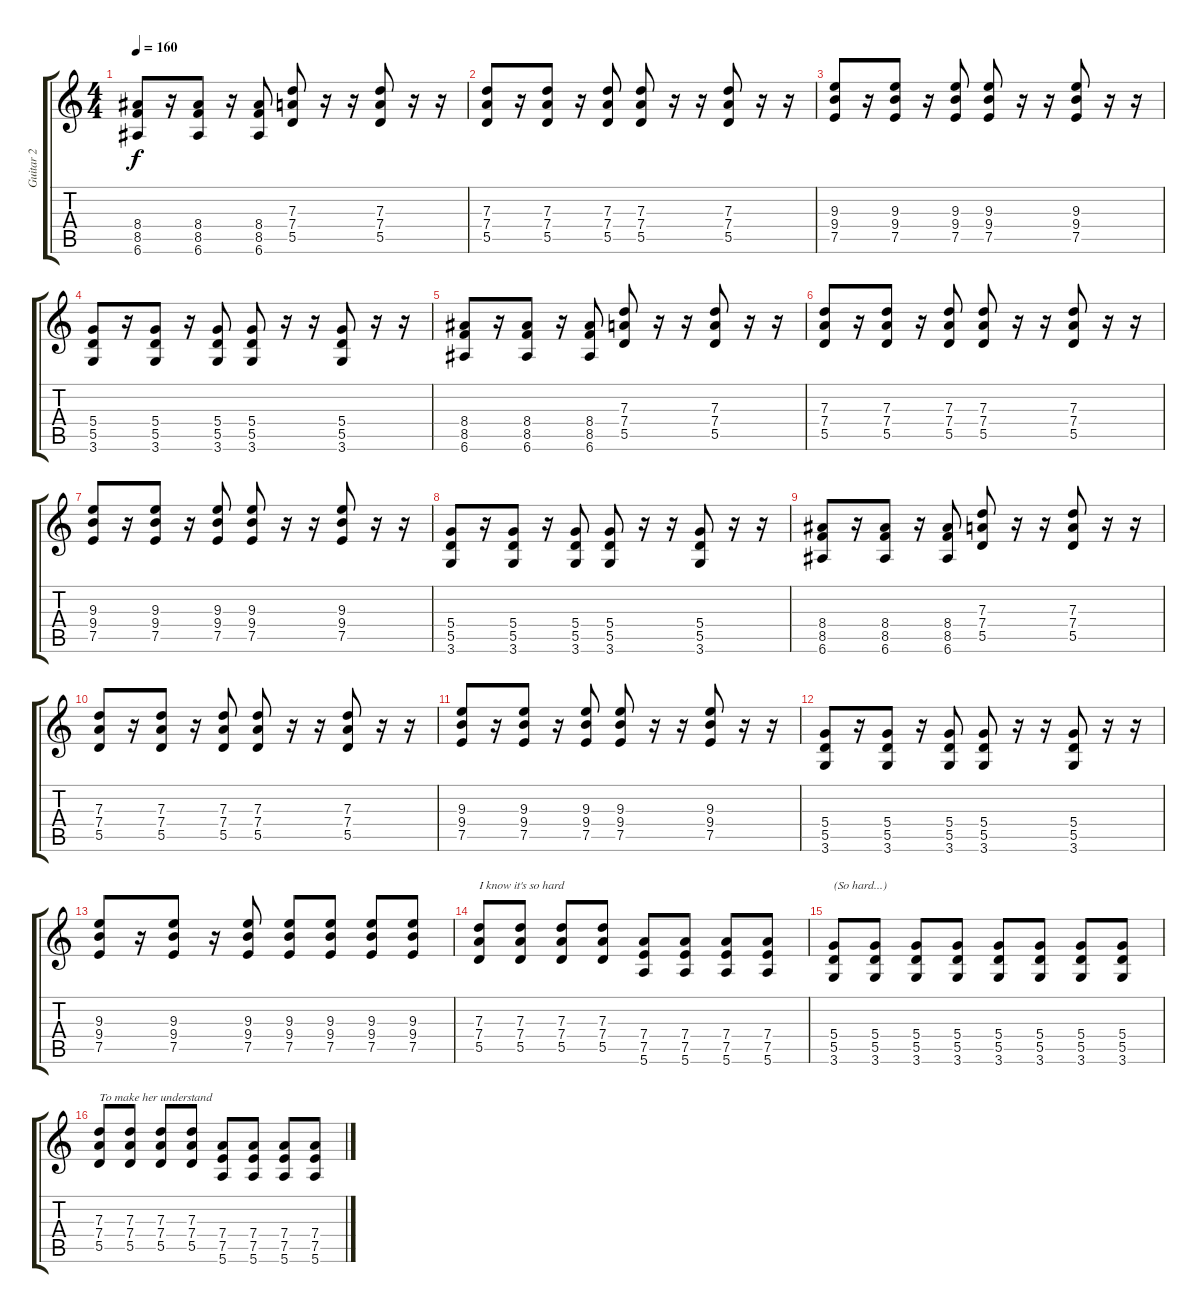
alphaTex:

\track ("Guitar 2" "Guitar 2") {instrument distortionguitar}
\staff {score tabs}
\tuning (E4 B3 G3 D3 A2 E2) {hide}
\ts (4 4)
\tempo 160
\clef g2
\ks c
(8.4 8.5 6.6).8{dy f} r.16 (8.4 8.5 6.6).8 r.16 (8.4 8.5 6.6).8 (7.3 7.4 5.5).8 r.16 r.16 (7.3 7.4 5.5).8 r.16 r.16 |
(7.3 7.4 5.5).8 r.16 (7.3 7.4 5.5).8 r.16 (7.3 7.4 5.5).8 (7.3 7.4 5.5).8 r.16 r.16 (7.3 7.4 5.5).8 r.16 r.16 |
(9.3 9.4 7.5).8 r.16 (9.3 9.4 7.5).8 r.16 (9.3 9.4 7.5).8 (9.3 9.4 7.5).8 r.16 r.16 (9.3 9.4 7.5).8 r.16 r.16 |
(5.4 5.5 3.6).8 r.16 (5.4 5.5 3.6).8 r.16 (5.4 5.5 3.6).8 (5.4 5.5 3.6).8 r.16 r.16 (5.4 5.5 3.6).8 r.16 r.16 |
(8.4 8.5 6.6).8 r.16 (8.4 8.5 6.6).8 r.16 (8.4 8.5 6.6).8 (7.3 7.4 5.5).8 r.16 r.16 (7.3 7.4 5.5).8 r.16 r.16 |
(7.3 7.4 5.5).8 r.16 (7.3 7.4 5.5).8 r.16 (7.3 7.4 5.5).8 (7.3 7.4 5.5).8 r.16 r.16 (7.3 7.4 5.5).8 r.16 r.16 |
(9.3 9.4 7.5).8 r.16 (9.3 9.4 7.5).8 r.16 (9.3 9.4 7.5).8 (9.3 9.4 7.5).8 r.16 r.16 (9.3 9.4 7.5).8 r.16 r.16 |
(5.4 5.5 3.6).8 r.16 (5.4 5.5 3.6).8 r.16 (5.4 5.5 3.6).8 (5.4 5.5 3.6).8 r.16 r.16 (5.4 5.5 3.6).8 r.16 r.16 |
(8.4 8.5 6.6).8 r.16 (8.4 8.5 6.6).8 r.16 (8.4 8.5 6.6).8 (7.3 7.4 5.5).8 r.16 r.16 (7.3 7.4 5.5).8 r.16 r.16 |
(7.3 7.4 5.5).8 r.16 (7.3 7.4 5.5).8 r.16 (7.3 7.4 5.5).8 (7.3 7.4 5.5).8 r.16 r.16 (7.3 7.4 5.5).8 r.16 r.16 |
(9.3 9.4 7.5).8 r.16 (9.3 9.4 7.5).8 r.16 (9.3 9.4 7.5).8 (9.3 9.4 7.5).8 r.16 r.16 (9.3 9.4 7.5).8 r.16 r.16 |
(5.4 5.5 3.6).8 r.16 (5.4 5.5 3.6).8 r.16 (5.4 5.5 3.6).8 (5.4 5.5 3.6).8 r.16 r.16 (5.4 5.5 3.6).8 r.16 r.16 |
(9.3 9.4 7.5).8 r.16 (9.3 9.4 7.5).8 r.16 (9.3 9.4 7.5).8 (9.3 9.4 7.5).8 (9.3 9.4 7.5).8 (9.3 9.4 7.5).8 (9.3 9.4 7.5).8 |
(7.3 7.4 5.5).8{txt "I know it's so hard"} (7.3 7.4 5.5).8 (7.3 7.4 5.5).8 (7.3 7.4 5.5).8 (7.4 7.5 5.6).8 (7.4 7.5 5.6).8 (7.4 7.5 5.6).8 (7.4 7.5 5.6).8 |
(5.4 5.5 3.6).8{txt "(So hard...)"} (5.4 5.5 3.6).8 (5.4 5.5 3.6).8 (5.4 5.5 3.6).8 (5.4 5.5 3.6).8 (5.4 5.5 3.6).8 (5.4 5.5 3.6).8 (5.4 5.5 3.6).8 |
(7.3 7.4 5.5).8{txt "To make her understand"} (7.3 7.4 5.5).8 (7.3 7.4 5.5).8 (7.3 7.4 5.5).8 (7.4 7.5 5.6).8 (7.4 7.5 5.6).8 (7.4 7.5 5.6).8 (7.4 7.5 5.6).8
